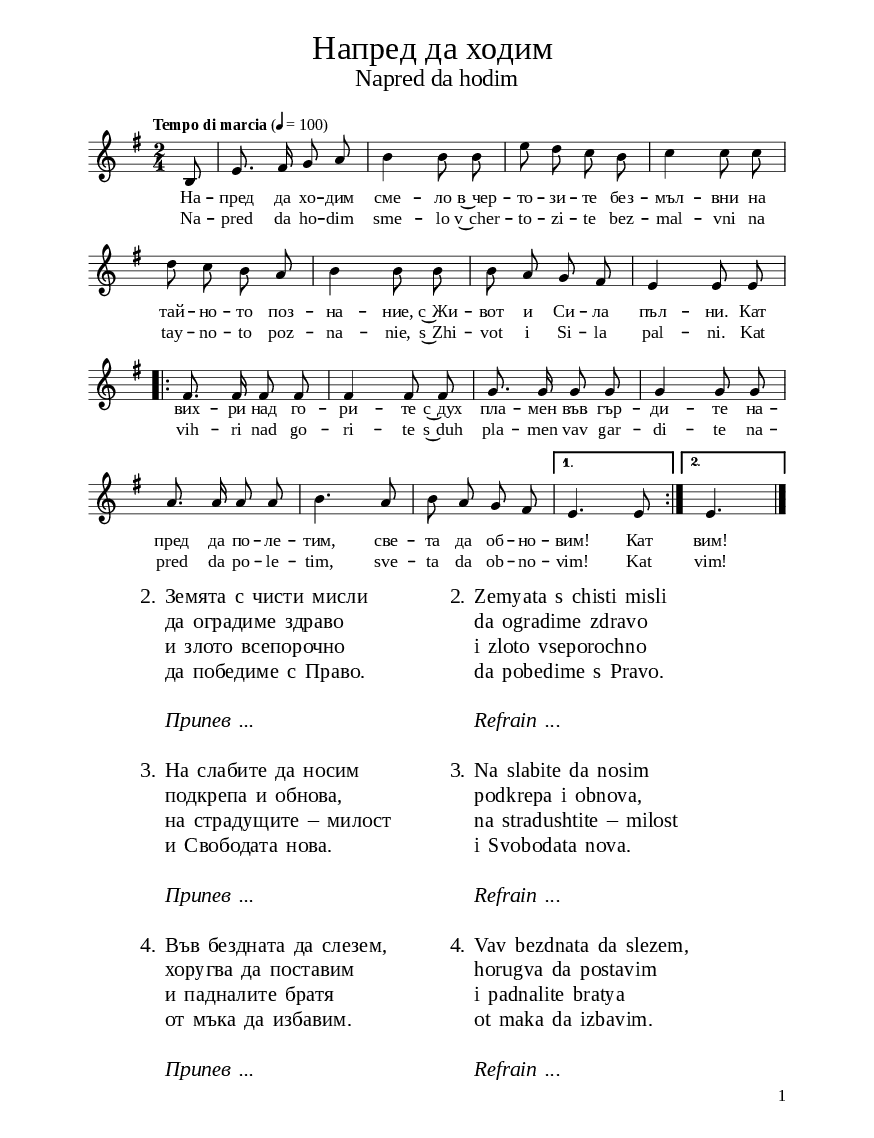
\version "2.24.0"

% include paper part and global functions
\include "include/globals.ily"

\bookpart {
   \label #'ref036
  \tocItem \markup "Напред да ходим – Napred da hodim"
  \include "include/bookpart-paper.ily"
  \score {
    \include "include/score-layout.ily"

    \new Voice \absolute {
      \clef treble
      \key g \major
      \time 2/4
      \tempoFunc "Tempo di marcia" 4 "100"
      \autoBeamOff
      \partial 8


      b8 | e'8. fis'16 g'8 a' | b'4 b'8 b' | e''8 d'' c'' b' | c''4 c''8 c'' \break |
      d''8 c'' b' a' | b'4 b'8 b' | b'8 a' g' fis' | e'4 e'8 e' \break |
      \repeat volta 2 {
        fis'8. fis'16 fis'8 fis' |
        fis'4 fis'8 fis' |
        g'8. g'16 g'8 g' |
        g'4 g'8 g' | \break

        a'8.  a'16 a'8 a' |
        b'4. a'8 |
        b'8 a' g'  fis'8 |
      } \alternative {
        {  e'4. e'8 |}
        {e'4. \bar "|." \break }
      }
    }

    \addlyrics {
      На -- пред
      да хо -- дим сме -- ло в~чер -- то -- зи -- те
      без -- мъл -- вни на тай -- но -- то поз -- на --
      ние, с~Жи -- вот и Си -- ла пъл -- ни. Кат вих
      -- ри над го -- ри -- те с~дух пла -- мен във
      гър -- ди -- те на -- пред да по -- ле -- тим,
      све -- та да об -- но -- вим! Кат вим!}
      \addlyrics {
        Na -- pred
        da ho -- dim sme -- lo v~cher -- to -- zi -- te
        bez -- mal -- vni na tay -- no -- to poz -- na --
        nie, s~Zhi -- vot i Si -- la pal -- ni. Kat vih
        -- ri nad go -- ri -- te s~duh pla -- men vav
        gar -- di -- te na -- pred da po -- le -- tim,
        sve -- ta da ob -- no -- vim! Kat vim!}

        \header {
          title = \titleFunc "Напред да ходим " "Napred da hodim"
        }

        \midi{}

      } % score



      \markup \fontsize #bgCoupletFontSize {
        \hspace #5
        \override #`(baseline-skip . ,bgCoupletBaselineSkip)
        \column {
          \line {  2. Земята с чисти мисли}

          \line {   "   "да оградиме здраво}

          \line {   "   "и злото всепорочно}

          \line {   "   "да победиме с Право.}
          \line { "   "}

          \line { "   " \italic {Припев ... }}
          \line { "   "}


          \line {   3. На слабите да носим}

          \line {   "   "подкрепа и обнова,}

          \line {   "   "на страдущите – милост}

          \line {   "   "и Свободата нова.}

          \line { "   "}
          \line { "   " \italic {Припев ...}}
          \line { "   " }

          \line {  4. Във бездната да слезем,}

          \line {   "   "хоругва да поставим}

          \line {   "   "и падналите братя}

          \line {   "   "от мъка да избавим.}

          \line { "   "}
          \line { "   " \italic {Припев ...}}


        }

        \hspace #5
        \override #`(baseline-skip . ,bgCoupletBaselineSkip)
        \column {
          \line { 2. Zemyata s chisti misli}

          \line { "   "da ogradime zdravo}

          \line { "   "i zloto vseporochno}

          \line { "   "da pobedime s Pravo.}
          \line { "   "}

          \line { "   " \italic { Refrain ...} }
          \line { "   "}

          \line { 3. Na slabite da nosim}

          \line { "   "podkrepa i obnova,}

          \line { "   "na stradushtite – milost}

          \line { "   "i Svobodata nova.}
          \line { "   "}

          \line { "   " \italic { Refrain ...} }
          \line { "   "}

          \line { 4. Vav bezdnata da slezem,}

          \line { "   "horugva da postavim}

          \line { "   "i padnalite bratya}

          \line { "   "ot maka da izbavim.}
          \line { "   "}

          \line { "   " \italic { Refrain ...} }

        } %column
      } % markup



      \pageBreak



      \markup \fontsize #bgCoupletFontSize {
        \hspace #5
        \override #`(baseline-skip . ,bgCoupletBaselineSkip)
        \column {


          \line {   5. Тогава да отворим}

          \line {   "   "на новий град вратите,}

          \line {   "   "в Иерусалим да влезем –}

          \line {   "   "света на Светлините.}
          \line { "   "}

          \line { "   " \italic  {Припев ...}}
          \line { "   "}

        }

        \hspace #5
        \override #`(baseline-skip . ,bgCoupletBaselineSkip)
        \column {


          \line { 5. Togava da otvorim}

          \line { "   "na noviy grad vratite,}

          \line { "   "v Ierusalim da vlezem –}

          \line { "   "sveta na Svetlinite.}
          \line { "   "}

          \line { "   " \italic { Refrain ...} }
        } %column
      } % markup

      % include foreign translation(s) of the song
       \version "2.24.0"

\markup \fill-line { \fontsize #deTitleFontSize "Lasst uns kühn vorwärtsgehen" }
\markup \null
\markup \fontsize #deCoupletFontSize {
  \hspace #10
  \override #`(baseline-skip . ,deCoupletBaselineSkip)

  \column {

    \line { 1. Vorwärts, lasst uns kühn vorangehen}
    \line { "   "in die stillen Paläste des geheimen Wissens,}
    \line { "   "erfüllt von Leben und Kraft.}
    \line { "   " }

    \line { "   " \italic { Refrain ...}  }
    \line { "   " }

    \line { "   "Wie ein Sturmwind über den Wäldern,}

    \line { "   "mit feurigem Atem in der Brust, }

    \line { "   "vorwärts, schwingen wir uns auf, }

    \line { "   "erneuern wir die Welt!}
    \line { "   " }

    \line { 2. Lasst uns die Erde}

    \line { "   "mit reinen Gedanken fest umgränzen }

    \line { "   "und das lasterhafte Böse}

    \line { "   "mit Recht besiegen.}
    \line { "   " }

    \line { "   " \italic { Refrain ...}  }
    \line { "   " }
    \line {3. Lasst uns den Schwachen}


    \line { "   "Stärkung und Erneuerung bringen,}

    \line { "   "den Leidenden Erbarmen}

    \line { "   "und die neue Freiheit.}
    \line { "   " }

    \line { "   " \italic { Refrain ...}  }
    \line { "   " }

    \line { 4. Lasst uns in den Abgrund steigen,}

    \line { "   "das Banner aufpflanzen}

    \line { "   "und die gefallenen Brüder}

    \line { "   "von der Qual erlösen.}
    \line { "   " }

    \line { "   " \italic { Refrain ...}  }
    \line { "   " }

    \line { 5. Dann lasst uns die Tore}

    \line { "   "der neuen Stadt öffnen,}

    \line { "   "lasst uns eintreten in Jerusalem  –}

    \line { "   "die Welt der Lichter.}

    \line { "   " }
    \line { "   " \italic { Refrain ... }}
  }
}


    } % bookpart
